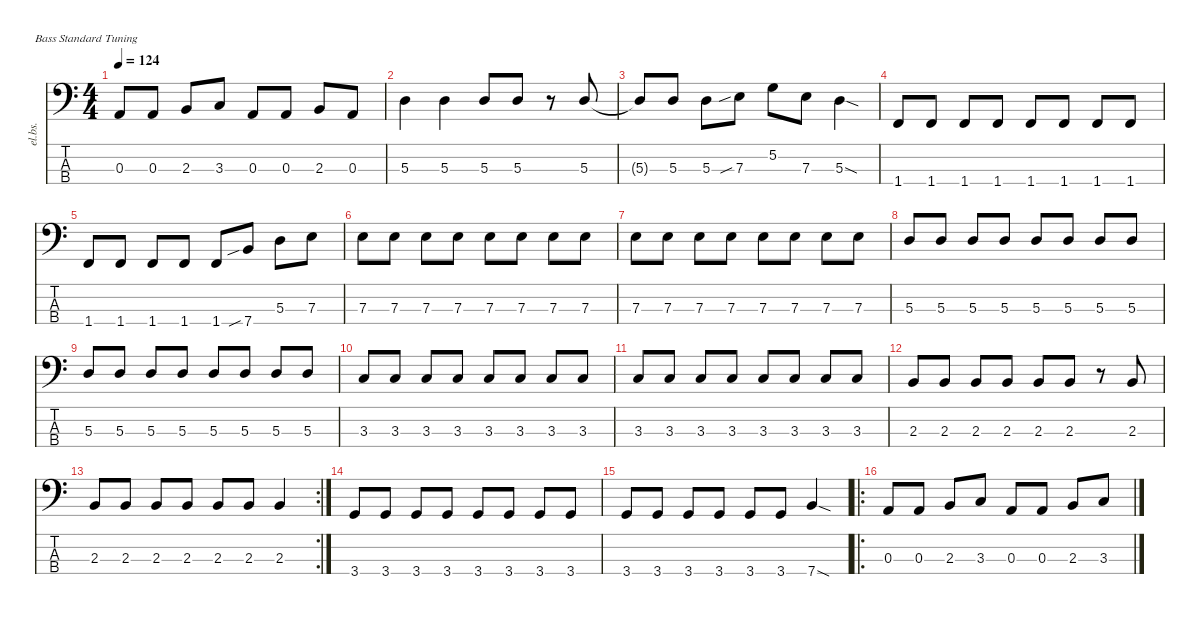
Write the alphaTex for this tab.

\defaultSystemsLayout 4
\hideDynamics
\bracketExtendMode nobrackets
\otherSystemsTrackNameOrientation horizontal
\track ("Bass" "el.bs.") {instrument electricbasspick}
\staff {score tabs}
\tuning (G2 D2 A1 E1)
\ts (4 4)
\tempo 124
\clef f4
\ks c
0.3.8{dy f beam Up} 0.3.8{beam Up} 2.3.8{beam Up} 3.3.8{beam Up} 0.3.8{beam Up} 0.3.8{beam Up} 2.3.8{beam Up} 0.3.8{beam Up} |
5.3.4{beam Down} 5.3.4{beam Down} 5.3.8{beam Up} 5.3.8{beam Up} r.8{beam Up} 5.3.8{beam Up} |
5.3{t}.8{beam Up} 5.3.8{beam Up} 5.3.8{beam Down} 7.3{sib}.8{beam Down} 5.2.8{beam Down} 7.3.8{beam Down} 5.3{sod}.4{beam Down} |
1.4.8{beam Up} 1.4.8{beam Up} 1.4.8{beam Up} 1.4.8{beam Up} 1.4.8{beam Up} 1.4.8{beam Up} 1.4.8{beam Up} 1.4.8{beam Up} |
1.4.8{beam Up} 1.4.8{beam Up} 1.4.8{beam Up} 1.4.8{beam Up} 1.4.8{beam Up} 7.4{sib}.8{beam Up} 5.3.8{beam Down} 7.3.8{beam Down} |
7.3.8{beam Down} 7.3.8{beam Down} 7.3.8{beam Down} 7.3.8{beam Down} 7.3.8{beam Down} 7.3.8{beam Down} 7.3.8{beam Down} 7.3.8{beam Down} |
7.3.8{beam Down} 7.3.8{beam Down} 7.3.8{beam Down} 7.3.8{beam Down} 7.3.8{beam Down} 7.3.8{beam Down} 7.3.8{beam Down} 7.3.8{beam Down} |
5.3.8{beam Up} 5.3.8{beam Up} 5.3.8{beam Up} 5.3.8{beam Up} 5.3.8{beam Up} 5.3.8{beam Up} 5.3.8{beam Up} 5.3.8{beam Up} |
5.3.8{beam Up} 5.3.8{beam Up} 5.3.8{beam Up} 5.3.8{beam Up} 5.3.8{beam Up} 5.3.8{beam Up} 5.3.8{beam Up} 5.3.8{beam Up} |
3.3.8{beam Up} 3.3.8{beam Up} 3.3.8{beam Up} 3.3.8{beam Up} 3.3.8{beam Up} 3.3.8{beam Up} 3.3.8{beam Up} 3.3.8{beam Up} |
3.3.8{beam Up} 3.3.8{beam Up} 3.3.8{beam Up} 3.3.8{beam Up} 3.3.8{beam Up} 3.3.8{beam Up} 3.3.8{beam Up} 3.3.8{beam Up} |
2.3.8{beam Up} 2.3.8{beam Up} 2.3.8{beam Up} 2.3.8{beam Up} 2.3.8{beam Up} 2.3.8{beam Up} r.8{beam Up} 2.3.8{beam Up} |
\rc 2
2.3.8{beam Up} 2.3.8{beam Up} 2.3.8{beam Up} 2.3.8{beam Up} 2.3.8{beam Up} 2.3.8{beam Up} 2.3.4{beam Up} |
3.4.8{beam Up} 3.4.8{beam Up} 3.4.8{beam Up} 3.4.8{beam Up} 3.4.8{beam Up} 3.4.8{beam Up} 3.4.8{beam Up} 3.4.8{beam Up} |
3.4.8{beam Up} 3.4.8{beam Up} 3.4.8{beam Up} 3.4.8{beam Up} 3.4.8{beam Up} 3.4.8{beam Up} 7.4{sod}.4{beam Up} |
\ro
0.3.8{beam Up} 0.3.8{beam Up} 2.3.8{beam Up} 3.3.8{beam Up} 0.3.8{beam Up} 0.3.8{beam Up} 2.3.8{beam Up} 3.3.8{beam Up}
